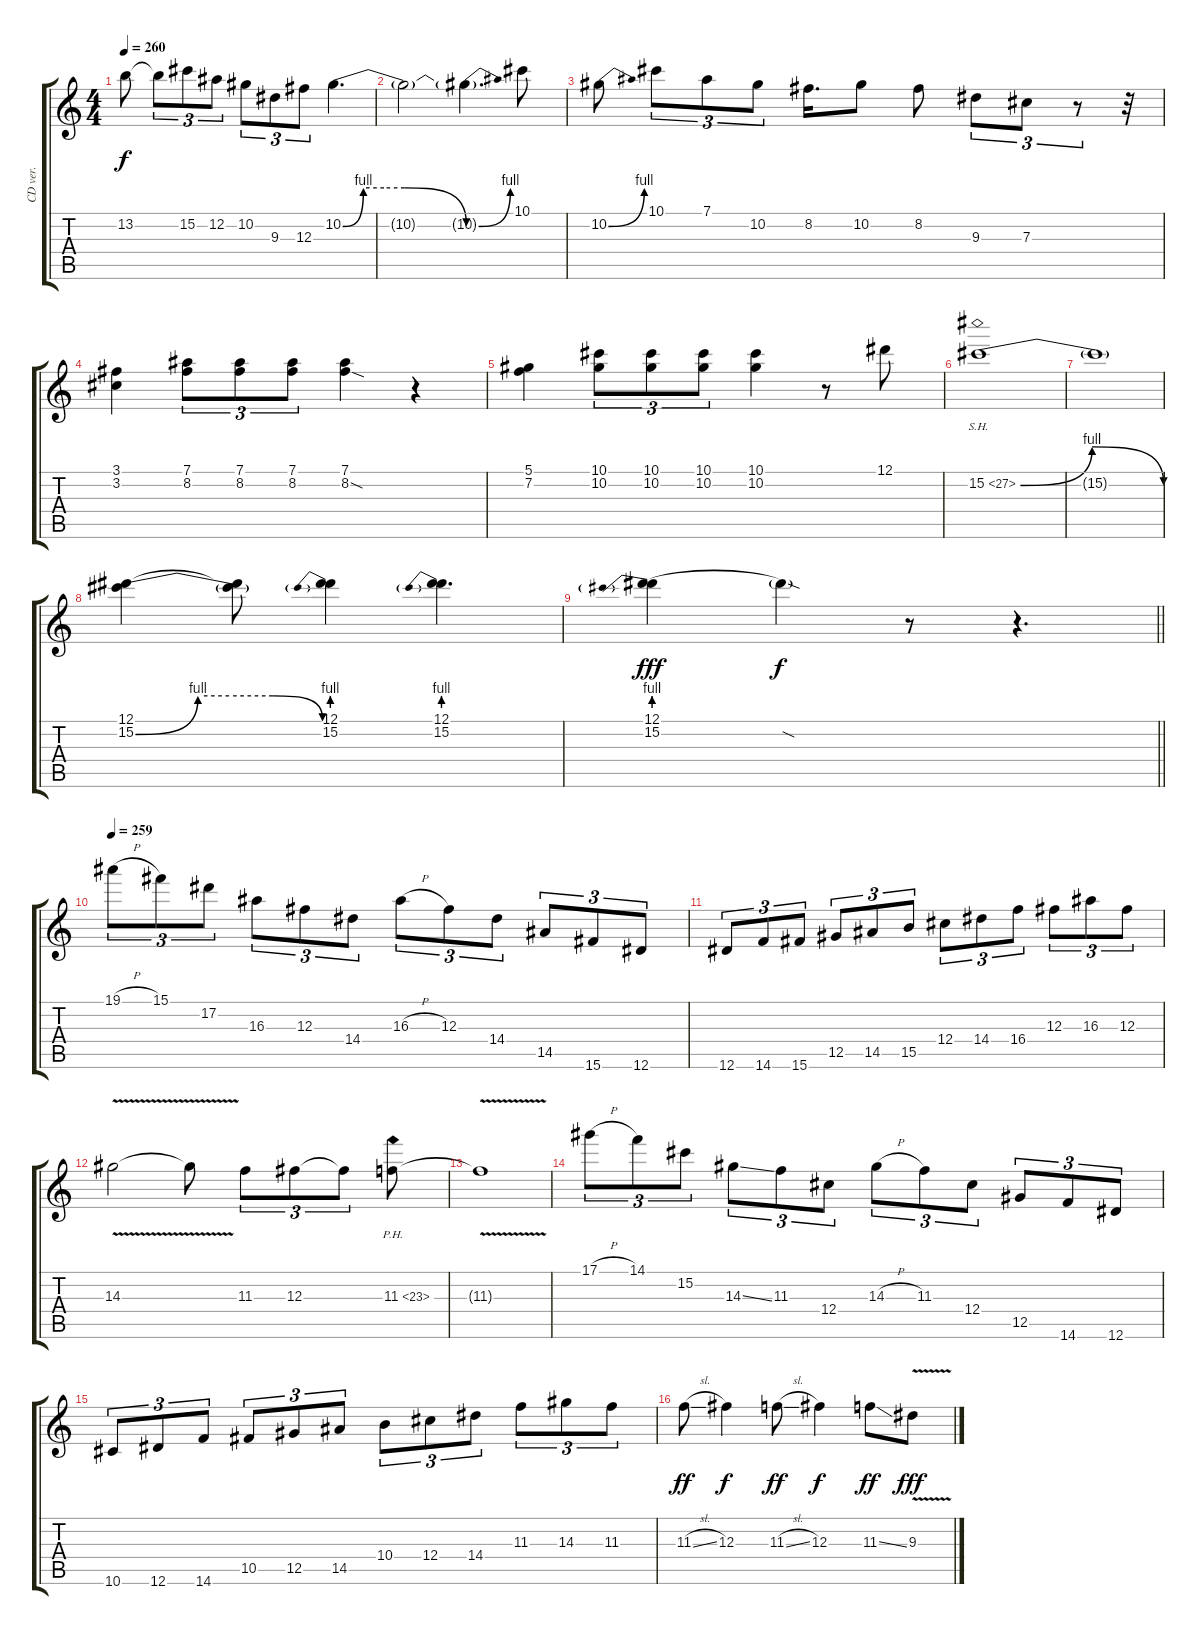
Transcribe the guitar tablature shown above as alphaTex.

\track ("CD ver." "CD ver.") {instrument overdrivenguitar}
\staff {score tabs}
\tuning (Eb4 Bb3 Gb3 Db3 Ab2 Eb2) {hide}
\ts (4 4)
\tempo 260
\clef g2
\ks c
13.2{t}.8{dy f} 13.2{t}.8{tu (3 2)} 15.2.8{tu (3 2)} 12.2.8{tu (3 2)} 10.2.8{tu (3 2)} 9.3.8{tu (3 2)} 12.3.8{tu (3 2)} 10.2{be (custom 0 0 10 4 20 4 30 4 60 0)}.4{d} |
10.2{t}.2 10.2{be (bend 0 0 60 4) t}.4{d} 10.1.8 |
10.2{be (bend 0 0 60 4)}.8 10.1.8{tu (3 2)} 7.1.8{tu (3 2)} 10.2.8{tu (3 2)} 8.2.16{d} 10.2.8 8.2.8 9.3.8{tu (3 2)} 7.3.8{tu (3 2)} r.8{tu (3 2)} r.32 |
(3.1 3.2).4 (7.1 8.2).8{tu (3 2)} (7.1 8.2).8{tu (3 2)} (7.1 8.2).8{tu (3 2)} (7.1 8.2{sod}).4 r.4 |
(5.1 7.2).4 (10.1 10.2).8{tu (3 2)} (10.1 10.2).8{tu (3 2)} (10.1 10.2).8{tu (3 2)} (10.1 10.2).4 r.8 12.1.8 |
15.2{be (bendrelease 0 0 51 4 51 4 60 0) sh 12}.1 |
15.2{t}.1 |
(12.1 15.2{be (custom 0 0 20 4 30 4 44 4 60 0)}).4 (12.1{t} 15.2{t}).8 (12.1 15.2{be (prebend 0 4 60 4)}).4 (12.1 15.2{be (prebend 0 4 60 4)}).4{d} |
\barLineRight lightlight
(12.1 15.2{be (prebend 0 4 60 4)}).4{dy fff} 15.2{sod t}.4{dy f} r.8 r.4{d} |
\section ("" "")
\tempo 259
19.1{h}.8{tu (3 2)} 15.1.8{tu (3 2)} 17.2.8{tu (3 2)} 16.3.8{tu (3 2)} 12.3.8{tu (3 2)} 14.4.8{tu (3 2)} 16.3{h}.8{tu (3 2)} 12.3.8{tu (3 2)} 14.4.8{tu (3 2)} 14.5.8{tu (3 2)} 15.6.8{tu (3 2)} 12.6.8{tu (3 2)} |
12.6.8{tu (3 2)} 14.6.8{tu (3 2)} 15.6.8{tu (3 2)} 12.5.8{tu (3 2)} 14.5.8{tu (3 2)} 15.5.8{tu (3 2)} 12.4.8{tu (3 2)} 14.4.8{tu (3 2)} 16.4.8{tu (3 2)} 12.3.8{tu (3 2)} 16.3.8{tu (3 2)} 12.3.8{tu (3 2)} |
14.3{v}.2 14.3{t}.8 11.3.8{tu (3 2)} 12.3.8{tu (3 2)} 12.3{t}.8{tu (3 2)} 11.3{ph 12}.8 |
11.3{v t}.1 |
17.1{h}.8{tu (3 2)} 14.1.8{tu (3 2)} 15.2.8{tu (3 2)} 14.3{ss}.8{tu (3 2)} 11.3.8{tu (3 2)} 12.4.8{tu (3 2)} 14.3{h}.8{tu (3 2)} 11.3.8{tu (3 2)} 12.4.8{tu (3 2)} 12.5.8{tu (3 2)} 14.6.8{tu (3 2)} 12.6.8{tu (3 2)} |
10.6.8{tu (3 2)} 12.6.8{tu (3 2)} 14.6.8{tu (3 2)} 10.5.8{tu (3 2)} 12.5.8{tu (3 2)} 14.5.8{tu (3 2)} 10.4.8{tu (3 2)} 12.4.8{tu (3 2)} 14.4.8{tu (3 2)} 11.3.8{tu (3 2)} 14.3.8{tu (3 2)} 11.3.8{tu (3 2)} |
11.3{sl}.8{dy ff} 12.3.4{dy f} 11.3{sl}.8{dy ff} 12.3.4{dy f} 11.3{ss}.8{dy ff} 9.3{v}.8{dy fff}
